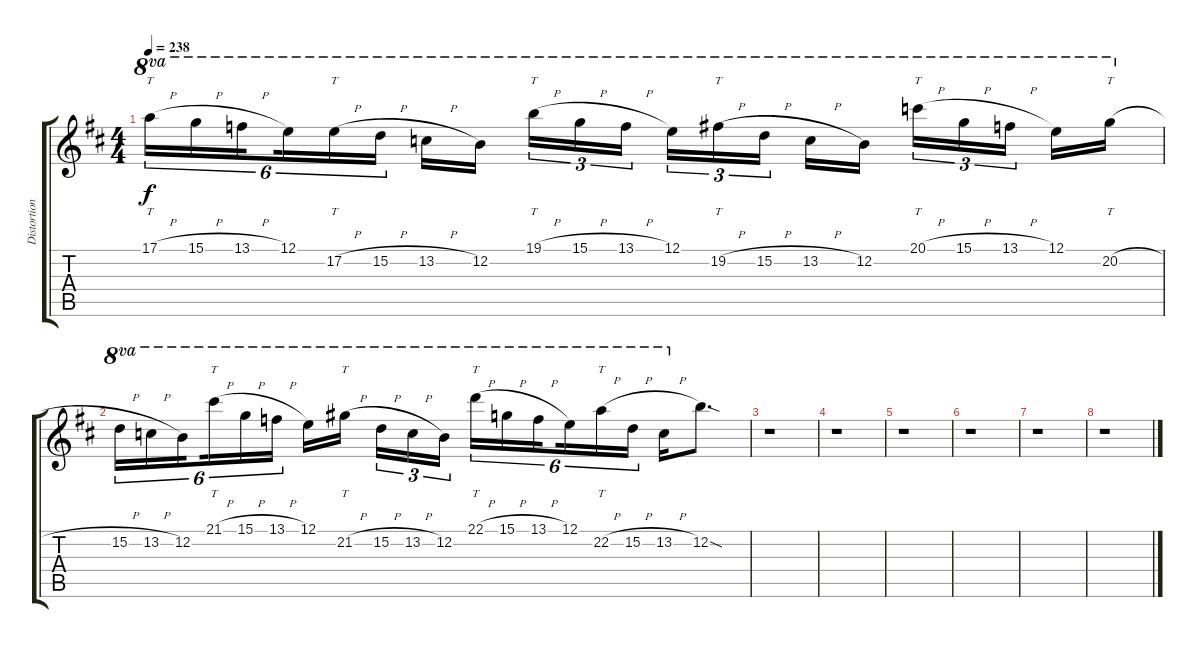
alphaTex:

\track ("Distortion 5" "Distortion") {instrument distortionguitar}
\staff {score tabs}
\tuning (E4 B3 G3 D3 A2 E2) {hide}
\ts (4 4)
\tempo 238
\clef g2
\ks d
17.1{h}.16{tt tu (6 4) ot 8va dy f} 15.1{h}.16{tu (6 4) ot 8va} 13.1{h}.16{tu (6 4) ot 8va beam splitsecondary} 12.1.16{tu (6 4) ot 8va} 17.2{h}.16{tt tu (6 4) ot 8va} 15.2{h}.16{tu (6 4) ot 8va} 13.2{h}.16{ot 8va} 12.2.16{ot 8va beam splitsecondary} 19.1{h}.16{tt tu (3 2) ot 8va} 15.1{h}.16{tu (3 2) ot 8va} 13.1{h}.16{tu (3 2) ot 8va} 12.1.16{tu (3 2) ot 8va} 19.2{h}.16{tt tu (3 2) ot 8va} 15.2{h}.16{tu (3 2) ot 8va beam splitsecondary} 13.2{h}.16{ot 8va} 12.2.16{ot 8va} 20.1{h}.16{tt tu (3 2) ot 8va} 15.1{h}.16{tu (3 2) ot 8va} 13.1{h}.16{tu (3 2) ot 8va beam splitsecondary} 12.1.16{ot 8va} 20.2{h}.16{tt ot 8va} |
15.2{h}.16{tu (6 4) ot 8va} 13.2{h}.16{tu (6 4) ot 8va} 12.2.16{tu (6 4) ot 8va beam splitsecondary} 21.1{h}.16{tt tu (6 4) ot 8va} 15.1{h}.16{tu (6 4) ot 8va} 13.1{h}.16{tu (6 4) ot 8va} 12.1.16{ot 8va} 21.2{h}.16{tt ot 8va beam splitsecondary} 15.2{h}.16{tu (3 2) ot 8va} 13.2{h}.16{tu (3 2) ot 8va} 12.2.16{tu (3 2) ot 8va} 22.1{h}.16{tt tu (6 4) ot 8va} 15.1{h}.16{tu (6 4) ot 8va} 13.1{h}.16{tu (6 4) ot 8va beam splitsecondary} 12.1.16{tu (6 4) ot 8va} 22.2{h}.16{tt tu (6 4) ot 8va} 15.2{h}.16{tu (6 4) ot 8va} 13.2{h}.16{ot 8va} 12.2{sod}.8{d} |
r.1 |
r.1 |
r.1 |
r.1 |
r.1 |
r.1
